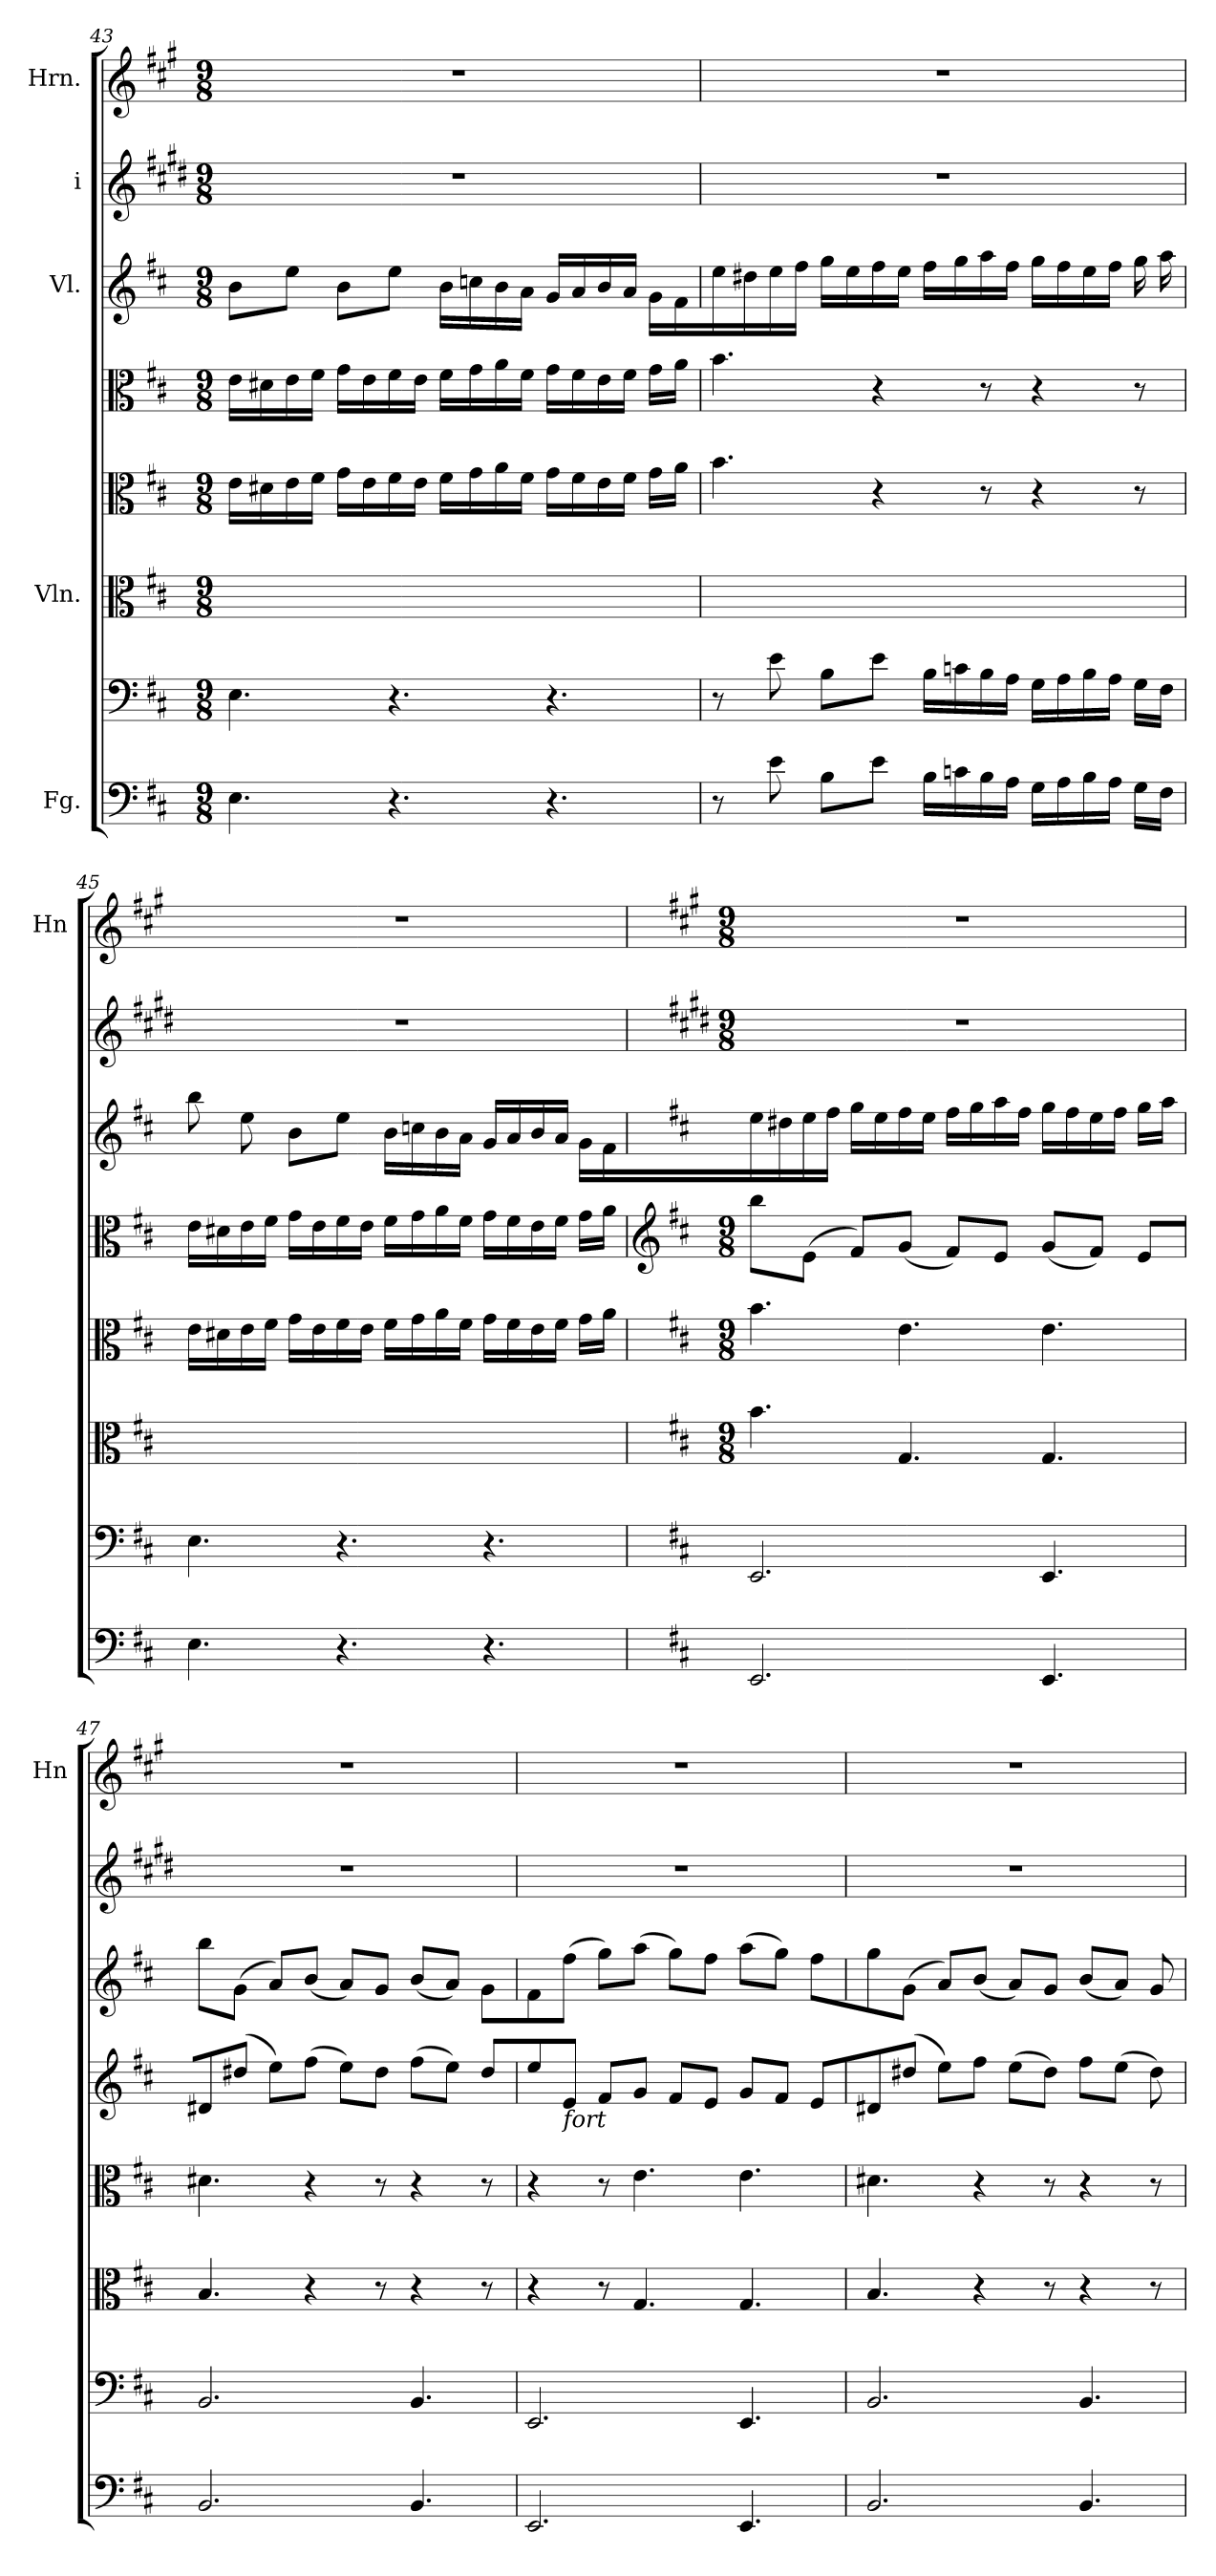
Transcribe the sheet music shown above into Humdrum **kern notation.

**kern	**kern	**kern	**kern	**kern	**kern	**kern	**kern
*part5	*part5	*part4	*part4	*part4	*part3	*part2	*part1
*staff8	*staff7	*staff6	*staff5	*staff4	*staff3	*staff2	*staff1
*I"Fg.	*	*I"Vln.	*	*	*I"Vl.	*I"i	*I"Hrn.
*	*	*	*	*	*	*	*I'Hn
!!LO:LB:g=z
*clefF4	*clefF4	*clefC3	*clefC3	*clefC3	*clefG2	*clefG2	*clefG2
*	*	*	*	*	*	*ITrd1c2	*ITrd4c7
*k[f#c#]	*k[f#c#]	*k[f#c#]	*k[f#c#]	*k[f#c#]	*k[f#c#]	*k[f#c#]	*k[f#c#]
*D:	*D:	*D:	*D:	*D:	*D:	*D:	*D:
*M9/8	*M9/8	*M9/8	*M9/8	*M9/8	*M9/8	*M9/8	*M9/8
=43	=43	=43	=43	=43	=43	=43	=43
4.E	4.E	1ryy	16eLL	16eLL	8bL	8%9r	8%9r
.	.	.	16d#X	16d#X	.	.	.
.	.	.	16e	16e	8eeJ	.	.
.	.	.	16f#JJ	16f#JJ	.	.	.
.	.	.	16gLL	16gLL	8bL	.	.
.	.	.	16e	16e	.	.	.
4.r	4.r	.	16f#	16f#	8eeJ	.	.
.	.	.	16eJJ	16eJJ	.	.	.
.	.	.	16f#LL	16f#LL	16bLL	.	.
.	.	.	16g	16g	16ccn	.	.
.	.	.	16a	16a	16b	.	.
.	.	.	16f#JJ	16f#JJ	16aJJ	.	.
4.r	4.r	.	16gLL	16gLL	16gLL	.	.
.	.	.	16f#	16f#	16a	.	.
.	.	.	16e	16e	16b	.	.
.	.	.	16f#JJ	16f#JJ	16aJJ	.	.
.	.	8ryy	16gLL	16gLL	16gLL	.	.
.	.	.	16aJJ	16aJJ	16f#	.	.
=44	=44	=44	=44	=44	=44	=44	=44
8r	8r	1ryy	4.b	4.b	16ee	8%9r	8%9r
.	.	.	.	.	16dd#X	.	.
8e	8e	.	.	.	16ee	.	.
.	.	.	.	.	16ff#JJ	.	.
8BL	8BL	.	.	.	16ggLL	.	.
.	.	.	.	.	16ee	.	.
8eJ	8eJ	.	4r	4r	16ff#	.	.
.	.	.	.	.	16eeJJ	.	.
16BLL	16BLL	.	.	.	16ff#LL	.	.
16cn	16cn	.	.	.	16gg	.	.
16B	16B	.	8r	8r	16aa	.	.
16AJJ	16AJJ	.	.	.	16ff#JJ	.	.
16GLL	16GLL	.	4r	4r	16ggLL	.	.
16A	16A	.	.	.	16ff#	.	.
16B	16B	.	.	.	16ee	.	.
16AJJ	16AJJ	.	.	.	16ff#JJ	.	.
16GLL	16GLL	8ryy	8r	8r	16ggLL	.	.
16F#JJ	16F#JJ	.	.	.	16aa	.	.
=45	=45	=45	=45	=45	=45	=45	=45
4.E	4.E	1ryy	16eLL	16eLL	8bb	8%9r	8%9r
.	.	.	16d#X	16d#X	.	.	.
.	.	.	16e	16e	8eeJ	.	.
.	.	.	16f#JJ	16f#JJ	.	.	.
.	.	.	16gLL	16gLL	8bL	.	.
.	.	.	16e	16e	.	.	.
4.r	4.r	.	16f#	16f#	8eeJ	.	.
.	.	.	16eJJ	16eJJ	.	.	.
.	.	.	16f#LL	16f#LL	16bLL	.	.
.	.	.	16g	16g	16ccn	.	.
.	.	.	16a	16a	16b	.	.
.	.	.	16f#JJ	16f#JJ	16aJJ	.	.
4.r	4.r	.	16gLL	16gLL	16gLL	.	.
.	.	.	16f#	16f#	16a	.	.
.	.	.	16e	16e	16b	.	.
.	.	.	16f#JJ	16f#JJ	16aJJ	.	.
.	.	8ryy	16gLL	16gLL	16gLL	.	.
.	.	.	16aJJ	16aJJ	16f#	.	.
!!LO:LB:g=z
=46	=46	=46	=46	=46	=46	=46	=46
*	*	*	*	*clefG2	*	*	*
*	*	*k[f#c#]	*k[f#c#]	*k[f#c#]	*	*	*
*	*	*D:	*D:	*D:	*	*	*
*	*	*M9/8	*M9/8	*M9/8	*	*M9/8	*M9/8
2.EE	2.EE	4.b	4.b	8bbL	16ee	8%9r	8%9r
.	.	.	.	.	16dd#X	.	.
.	.	.	.	(>8eJ	16ee	.	.
.	.	.	.	.	16ff#JJ	.	.
.	.	.	.	8f#L)	16ggLL	.	.
.	.	.	.	.	16ee	.	.
.	.	4.G	4.e	(<8gJ	16ff#	.	.
.	.	.	.	.	16eeJJ	.	.
.	.	.	.	8f#L)	16ff#LL	.	.
.	.	.	.	.	16gg	.	.
.	.	.	.	8eJ	16aa	.	.
.	.	.	.	.	16ff#JJ	.	.
4.EE	4.EE	4.G	4.e	(<8gL	16ggLL	.	.
.	.	.	.	.	16ff#	.	.
.	.	.	.	8f#J)	16ee	.	.
.	.	.	.	.	16ff#JJ	.	.
.	.	.	.	8eL	16ggLL	.	.
.	.	.	.	.	16aaJJ	.	.
!!LO:LB:g=z
=47	=47	=47	=47	=47	=47	=47	=47
2.BB	2.BB	4.B	4.d#X	8d#X	8bbL	8%9r	8%9r
.	.	.	.	(8dd#XJ	(>8gJ	.	.
.	.	.	.	8eeL)	8aL)	.	.
.	.	4r	4r	(>8ff#J	(<8bJ	.	.
.	.	.	.	8eeL)	8aL)	.	.
.	.	8r	8r	8dd#J	8gJ	.	.
4.BB	4.BB	4r	4r	(>8ff#L	(<8bL	.	.
.	.	.	.	8eeJ)	8aJ)	.	.
.	.	8r	8r	8dd#L	8gL	.	.
=48	=48	=48	=48	=48	=48	=48	=48
2.EE	2.EE	4r	4r	8ee	8f#	8%9r	8%9r
!	!	!	!	!LO:TX:b:i:t=fort	!	!	!
.	.	.	.	8eJ	(>8ff#J	.	.
.	.	8r	8r	8f#L	8ggL)	.	.
.	.	4.G	4.e	8gJ	(>8aaJ	.	.
.	.	.	.	8f#L	8ggL)	.	.
.	.	.	.	8eJ	8ff#J	.	.
4.EE	4.EE	4.G	4.e	8gL	(>8aaL	.	.
.	.	.	.	8f#J	8ggJ)	.	.
.	.	.	.	8eL	8ff#L	.	.
=49	=49	=49	=49	=49	=49	=49	=49
2.BB	2.BB	4.B	4.d#X	8d#X	8gg	8%9r	8%9r
.	.	.	.	(8dd#XJ	(>8gJ	.	.
.	.	.	.	8eeL)	8aL)	.	.
.	.	4r	4r	8ff#J	(<8bJ	.	.
.	.	.	.	(>8eeL	8aL)	.	.
.	.	8r	8r	8dd#J)	8gJ	.	.
4.BB	4.BB	4r	4r	8ff#L	(<8bL	.	.
.	.	.	.	(>8eeJ	8aJ)	.	.
.	.	8r	8r	8dd#L)	8gL	.	.
=	=	=	=	=	=	=	=
*-	*-	*-	*-	*-	*-	*-	*-
